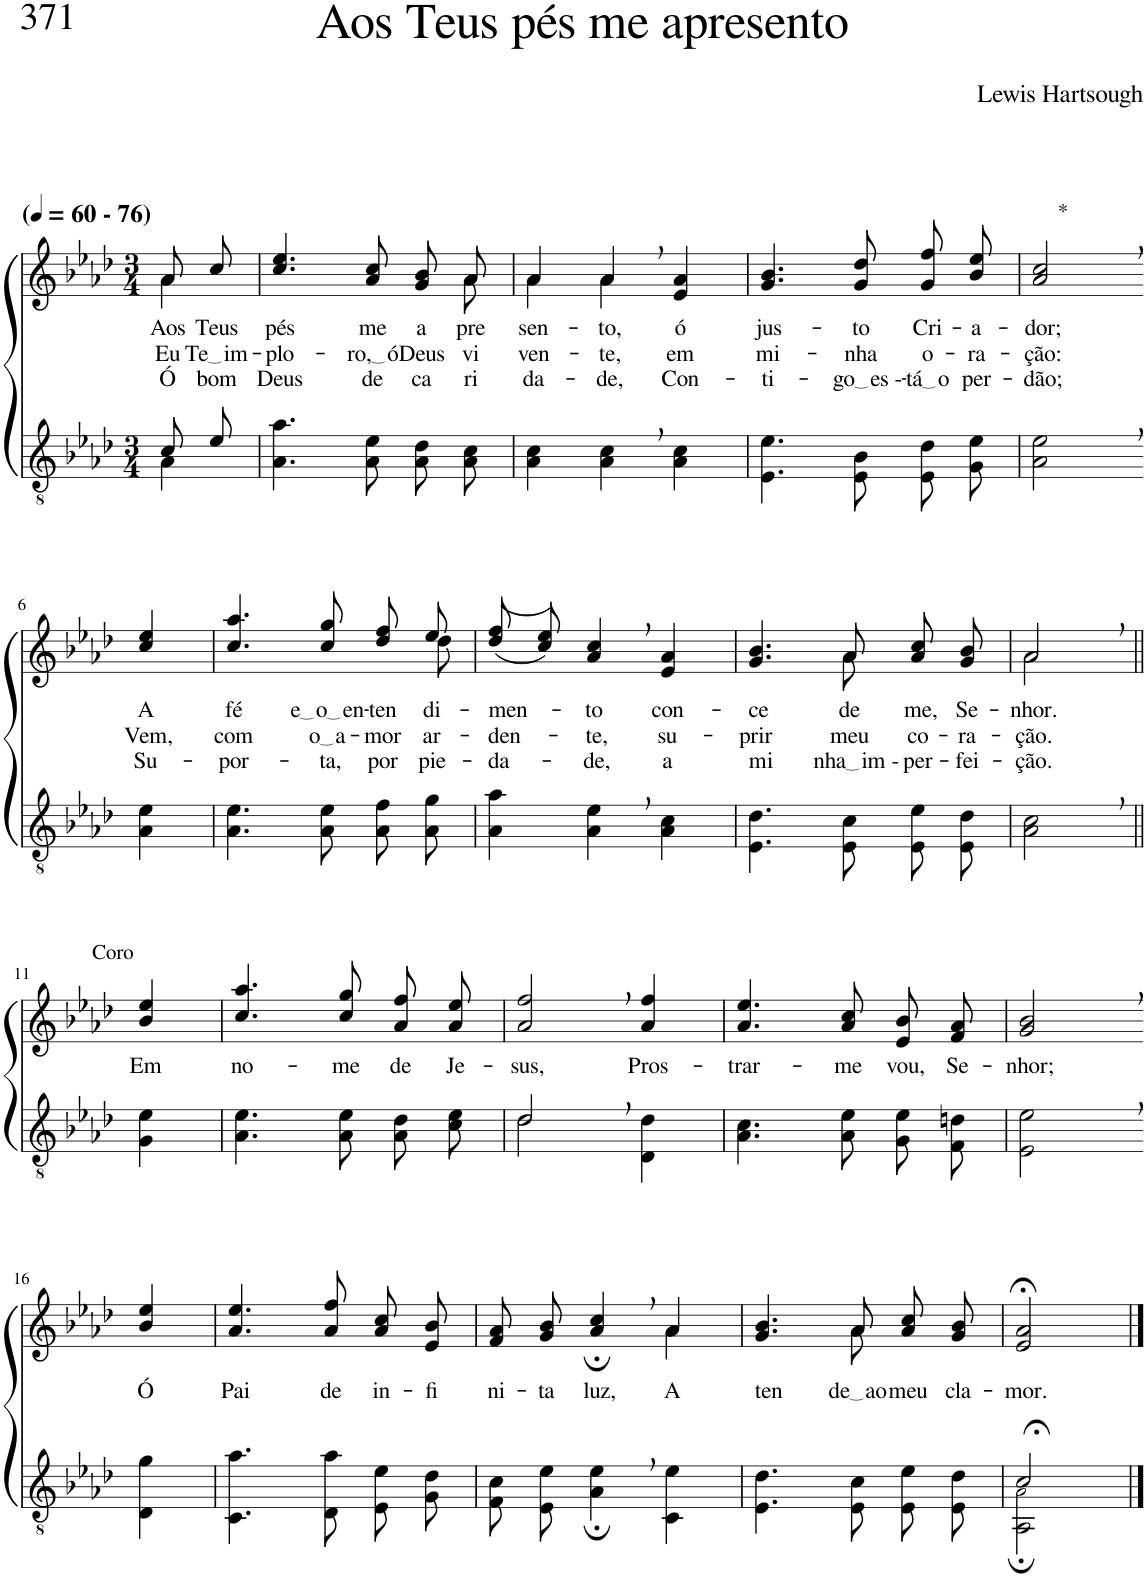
**kern	**kern	**text	**text	**text
*part2	*part1	*part1	*part1	*part1
*staff2	*staff1	*staff1	*staff1	*staff1
*I"Parte III e IV	*I"Parte I e II	*	*	*
*clefGv2	*clefG2	*	*	*
*Trd3c5	*Trd3c5	*	*	*
*k[b-e-a-d-]	*k[b-e-a-d-]	*	*	*
*M3/4	*M3/4	*	*	*
*MM60	*MM60	*	*	*
=1	=1	=1	=1	=1
*^	*^	*	*	*
!	!	!LO:TX:a:B:t=(	!	!	!	!
!	!	!LO:TX:a:B:t=- 76)	!	!	!	!
!	!	!	!	!LO:LY:b	!LO:LY:b	!LO:LY:b
8c/L	4A-\	8a-/L	4a-\	Aos	Eu	Ó
!	!	!	!	!LO:LY:b	!LO:LY:b	!LO:LY:b
8e-/J	.	8cc/J	.	Teus	Te im	bom
*v	*v	*	*	*	*	*
=2	=2	=2	=2	=2	=2
!	!	!	!LO:LY:b	!LO:LY:b	!LO:LY:b
4.A-\ 4.a-\	4.cc/ 4.ee-/	8ryy	pés	-plo-	Deus
!	!	!	!LO:LY:b	!LO:LY:b	!LO:LY:b
*	*v	*v	*	*	*
8A-\ 8e-\	8a-/ 8cc/	me	ro, ó	de
!	!	!LO:LY:b	!LO:LY:b	!LO:LY:b
8A-\ 8d-\L	8g/ 8b-/L	a-	Deus	ca-
*	*^	*	*	*
!	!	!	!LO:LY:b	!LO:LY:b	!LO:LY:b
8A-\ 8c\J	8a-/J	8a-\	-pre-	vi-	-ri-
=3	=3	=3	=3	=3	=3
!	!	!	!LO:LY:b	!LO:LY:b	!LO:LY:b
4A-\ 4c\	4a-\	4a-/	-sen-	-ven-	-da-
!	!	!	!LO:LY:b	!LO:LY:b	!LO:LY:b
4A-\, 4c\,	4a-,\	4a-/	-to,	-te,	-de,
!	!	!	!LO:LY:b	!LO:LY:b	!LO:LY:b
4A-\ 4c\	4ryy	4e-/ 4a-/	ó	em	Con-
=4	=4	=4	=4	=4	=4
!	!	!	!LO:LY:b	!LO:LY:b	!LO:LY:b
*	*v	*v	*	*	*
4.E-\ 4.e-\	4.g/ 4.b-/	jus-	mi-	-ti-
!	!	!LO:LY:b	!LO:LY:b	!LO:LY:b
8E-\ 8B-\	8g/ 8dd-/	-to	-nha	go es -
!	!	!LO:LY:b	!LO:LY:b	!LO:LY:b
8E-/ 8d-/L	8g\ 8ff\L	Cri-	o-	tá o
!	!	!LO:LY:b	!LO:LY:b	!LO:LY:b
8G/ 8e-/J	8b-\ 8ee-\J	-a-	-ra-	per-
=5	=5	=5	=5	=5
!	!LO:TX:a:t=*	!	!	!
!	!	!LO:LY:b	!LO:LY:b	!LO:LY:b
2A-\, 2e-\,	2a-/, 2cc/,	-dor;	-ção:	-dão;
!!LO:LB:g=z
=6-	=6-	=6-	=6-	=6-
!	!	!LO:LY:b	!LO:LY:b	!LO:LY:b
4A-\ 4e-\	4cc/ 4ee-/	A	Vem,	Su-
=7	=7	=7	=7	=7
!	!	!LO:LY:b	!LO:LY:b	!LO:LY:b
*	*^	*	*	*
4.A-\ 4.e-\	4.cc/ 4.aa-/	8ryy	fé	com	-por-
!	!	!	!LO:LY:b	!LO:LY:b	!LO:LY:b
*	*v	*v	*	*	*
8A-\ 8e-\	8cc/ 8gg/	e o en	o a	-ta,
!	!	!LO:LY:b	!LO:LY:b	!LO:LY:b
8A-\ 8f\L	8dd-\ 8ff\L	-ten-	-mor	por
*	*^	*	*	*
!	!	!	!LO:LY:b	!LO:LY:b	!LO:LY:b
8A-\ 8g\J	8ee-\J	8dd-\	-di-	ar-	pie-
=8	=8	=8	=8	=8	=8
!	!	!	!LO:LY:b	!LO:LY:b	!LO:LY:b
*	*v	*v	*	*	*
4A-\ 4a-\	((8dd-\ 8ff\L	-men-	-den-	-da-
.	8cc\ 8ee-\J))	.	.	.
!	!	!LO:LY:b	!LO:LY:b	!LO:LY:b
4A-\, 4e-\,	4a-/, 4cc/,	-to	-te,	-de,
!	!	!LO:LY:b	!LO:LY:b	!LO:LY:b
4A-\ 4c\	4e-/ 4a-/	con-	su-	a
=9	=9	=9	=9	=9
!	!	!LO:LY:b	!LO:LY:b	!LO:LY:b
*	*^	*	*	*
4.E-\ 4.d-\	4.g/ 4.b-/	4.ryy	-ce-	-prir	mi-
!	!	!	!LO:LY:b	!LO:LY:b	!LO:LY:b
8E-\ 8c\	8a-/	8a-\	-de-	meu	nha im -
!	!	!	!LO:LY:b	!LO:LY:b	!LO:LY:b
8E-/ 8e-/L	8a-/ 8cc/L	4ryy	-me,	co-	-per-
!	!	!	!LO:LY:b	!LO:LY:b	!LO:LY:b
8E-/ 8d-/J	8g/ 8b-/J	.	Se-	-ra-	-fei-
=10	=10	=10	=10	=10	=10
!	!	!	!LO:LY:b	!LO:LY:b	!LO:LY:b
2A-\, 2c\,	2a-,\	2a-/	-nhor.	-ção.	-ção.
!!LO:LB:g=z
=11||	=11||	=11||	=11||	=11||	=11||
!	!LO:TX:a:t=Coro	!	!	!	!
!	!	!	!LO:LY:b	!	!
*	*v	*v	*	*	*
4G\ 4e-\	4b-/ 4ee-/	Em	.	.
=12	=12	=12	=12	=12
!	!	!LO:LY:b	!	!
4.A-\ 4.e-\	4.cc/ 4.aa-/	no-	.	.
!	!	!LO:LY:b	!	!
8A-\ 8e-\	8cc/ 8gg/	-me	.	.
!	!	!LO:LY:b	!	!
8A-\ 8d-\L	8a-\ 8ff\L	de	.	.
!	!	!LO:LY:b	!	!
8c\ 8e-\J	8a-\ 8ee-\J	Je-	.	.
=13	=13	=13	=13	=13
*^	*	*	*	*
!	!	!	!LO:LY:b	!	!
2d-,/	2d-\	2a-/, 2ff/,	-sus,	.	.
!	!	!	!LO:LY:b	!	!
4ryy	4D-\ 4d-\	4a-/ 4ff/	Pros-	.	.
=14	=14	=14	=14	=14	=14
!	!	!	!LO:LY:b	!	!
*v	*v	*	*	*	*
4.A-\ 4.c\	4.a-/ 4.ee-/	-trar-	.	.
!	!	!LO:LY:b	!	!
8A-\ 8e-\	8a-/ 8cc/	-me	.	.
!	!	!LO:LY:b	!	!
8G\ 8e-\L	8e-/ 8b-/L	vou,	.	.
!	!	!LO:LY:b	!	!
8F\ 8dn\J	8f/ 8a-/J	Se-	.	.
=15	=15	=15	=15	=15
!	!	!LO:LY:b	!	!
2E-\, 2e-\,	2g/, 2b-/,	-nhor;	.	.
!!LO:LB:g=z
=16-	=16-	=16-	=16-	=16-
!	!	!LO:LY:b	!	!
4D-\ 4g\	4b-/ 4ee-/	Ó	.	.
=17	=17	=17	=17	=17
!	!	!LO:LY:b	!	!
4.C\ 4.a-\	4.a-/ 4.ee-/	Pai	.	.
!	!	!LO:LY:b	!	!
8D-\ 8a-\	8a-/ 8ff/	de	.	.
!	!	!LO:LY:b	!	!
8E-/ 8e-/L	8a-/ 8cc/L	in-	.	.
!	!	!LO:LY:b	!	!
8G/ 8d-/J	8e-/ 8b-/J	-fi-	.	.
=18	=18	=18	=18	=18
*	*^	*	*	*
!	!	!	!LO:LY:b	!	!
8F\ 8c\L	2ryy	8f/ 8a-/L	-ni-	.	.
!	!	!	!LO:LY:b	!	!
8E-\ 8e-\J	.	8g/ 8b-/J	-ta	.	.
!	!	!	!LO:LY:b	!	!
4A-\;, 4e-\;,	.	4a-/; 4cc/;	luz,	.	.
!	!	!	!LO:LY:b	!	!
4C\ 4e-\	4a-\	4a-/	A	.	.
=19	=19	=19	=19	=19	=19
!	!	!	!LO:LY:b	!	!
4.E-\ 4.d-\	4.g/ 4.b-/	4.ryy	ten-	.	.
!	!	!	!LO:LY:b	!	!
8E-\ 8c\	8a-/	8a-\	de ao	.	.
!	!	!	!LO:LY:b	!	!
8E-/ 8e-/L	8a-/ 8cc/L	4ryy	meu	.	.
!	!	!	!LO:LY:b	!	!
8E-/ 8d-/J	8g/ 8b-/J	.	cla-	.	.
*	*v	*v	*	*	*
=20	=20	=20	=20	=20
*^	*	*	*	*
!	!	!	!LO:LY:b	!	!
2c;</	2AA-\; 2A-!\;	2e-/;< 2a-/;<	-mor.	.	.
*v	*v	*	*	*	*
==	==	==	==	==
*-	*-	*-	*-	*-
